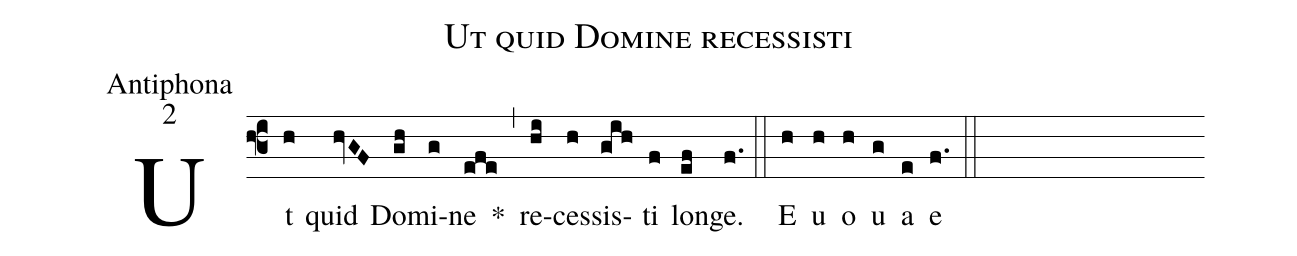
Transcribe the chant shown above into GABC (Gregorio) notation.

name:Ut quid Domine recessisti;
office-part:Antiphona;
mode:2;
%%
(f3) Ut(h) quid(hvGF) Do(gh)mi(g)ne(efe) *(,) re(hi)ces(h)sis(gih)ti(f) lon(ef)ge.(f.) (::) <eu>E(h) u(h) o(h) u(g) a(e) e(f.) </eu> (::)
